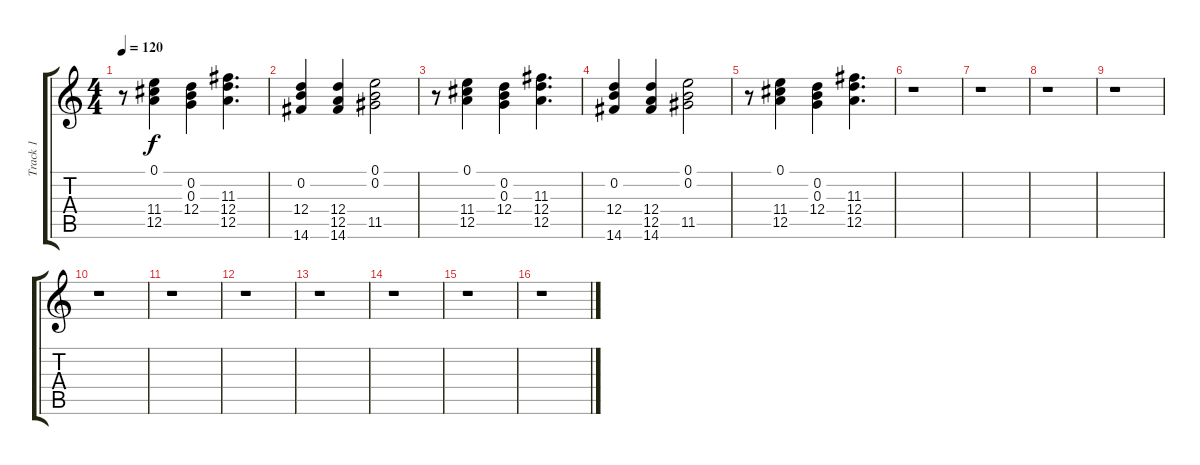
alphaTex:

\track ("Track 1" "Track 1") {instrument electricguitarjazz}
\staff {score tabs}
\tuning (E4 B3 G3 D3 A2 E2) {hide}
\ts (4 4)
\tempo 120
\clef g2
\ks c
r.8{dy f} (0.1 11.4 12.5).4 (0.2 0.3 12.4).4 (11.3 12.4 12.5).4{d} |
(0.2 12.4 14.6).4 (12.4 12.5 14.6).4 (0.1 0.2 11.5).2 |
r.8 (0.1 11.4 12.5).4 (0.2 0.3 12.4).4 (11.3 12.4 12.5).4{d} |
(0.2 12.4 14.6).4 (12.4 12.5 14.6).4 (0.1 0.2 11.5).2 |
r.8 (0.1 11.4 12.5).4 (0.2 0.3 12.4).4 (11.3 12.4 12.5).4{d} |
r.1 |
r.1 |
r.1 |
r.1 |
r.1 |
r.1 |
r.1 |
r.1 |
r.1 |
r.1 |
r.1
